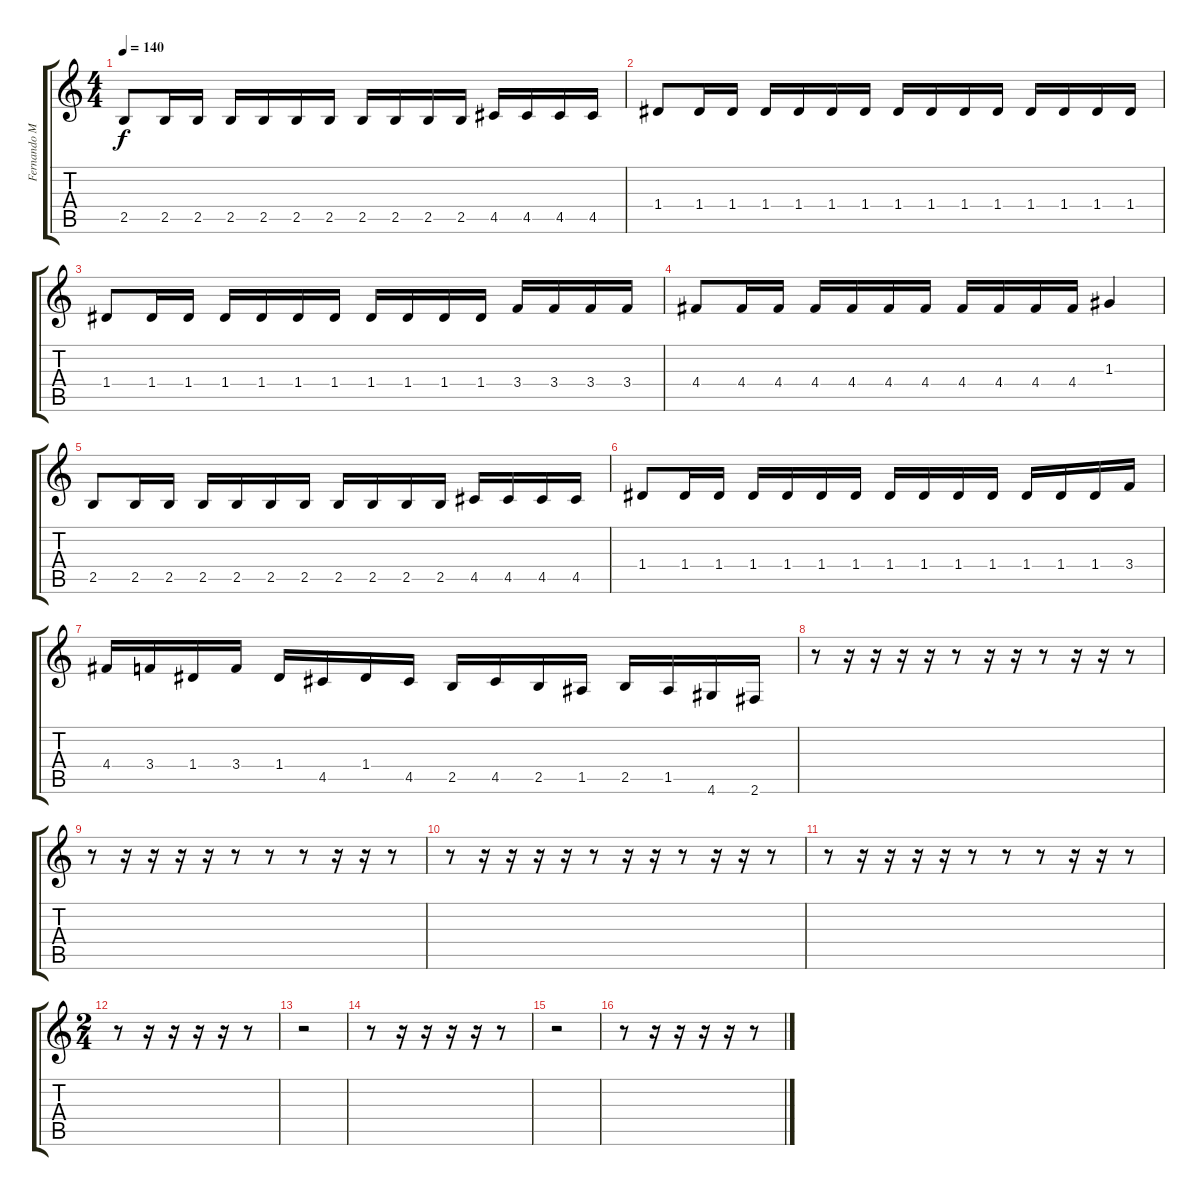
\track ("Fernando Mon" "Fernando M") {instrument overdrivenguitar}
\staff {score tabs}
\tuning (E4 B3 G3 D3 A2 E2) {hide}
\ts (4 4)
\tempo 140
\clef g2
\ks c
2.5.8{dy f} 2.5.16 2.5.16 2.5.16 2.5.16 2.5.16 2.5.16 2.5.16 2.5.16 2.5.16 2.5.16 4.5.16 4.5.16 4.5.16 4.5.16 |
1.4.8 1.4.16 1.4.16 1.4.16 1.4.16 1.4.16 1.4.16 1.4.16 1.4.16 1.4.16 1.4.16 1.4.16 1.4.16 1.4.16 1.4.16 |
1.4.8 1.4.16 1.4.16 1.4.16 1.4.16 1.4.16 1.4.16 1.4.16 1.4.16 1.4.16 1.4.16 3.4.16 3.4.16 3.4.16 3.4.16 |
4.4.8 4.4.16 4.4.16 4.4.16 4.4.16 4.4.16 4.4.16 4.4.16 4.4.16 4.4.16 4.4.16 1.3.4 |
2.5.8 2.5.16 2.5.16 2.5.16 2.5.16 2.5.16 2.5.16 2.5.16 2.5.16 2.5.16 2.5.16 4.5.16 4.5.16 4.5.16 4.5.16 |
1.4.8 1.4.16 1.4.16 1.4.16 1.4.16 1.4.16 1.4.16 1.4.16 1.4.16 1.4.16 1.4.16 1.4.16 1.4.16 1.4.16 3.4.16 |
4.4.16 3.4.16 1.4.16 3.4.16 1.4.16 4.5.16 1.4.16 4.5.16 2.5.16 4.5.16 2.5.16 1.5.16 2.5.16 1.5.16 4.6.16 2.6.16 |
r.8 r.16 r.16 r.16 r.16 r.8 r.16 r.16 r.8 r.16 r.16 r.8 |
r.8 r.16 r.16 r.16 r.16 r.8 r.8 r.8 r.16 r.16 r.8 |
r.8 r.16 r.16 r.16 r.16 r.8 r.16 r.16 r.8 r.16 r.16 r.8 |
r.8 r.16 r.16 r.16 r.16 r.8 r.8 r.8 r.16 r.16 r.8 |
\ts (2 4)
r.8 r.16 r.16 r.16 r.16 r.8 |
r.2 |
r.8 r.16 r.16 r.16 r.16 r.8 |
r.2 |
r.8 r.16 r.16 r.16 r.16 r.8
